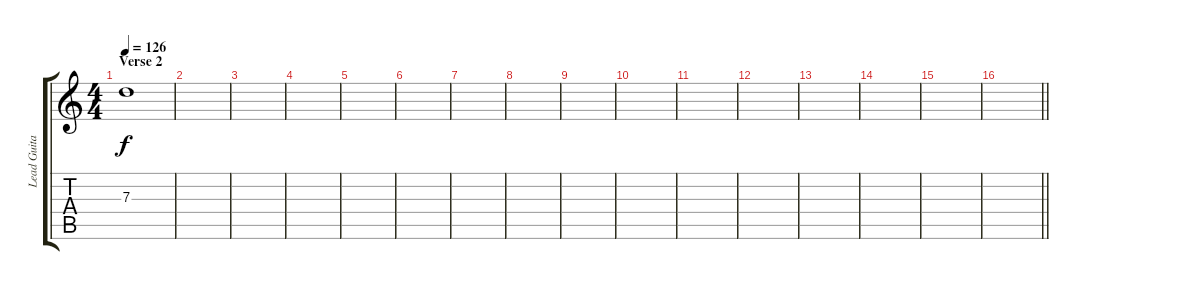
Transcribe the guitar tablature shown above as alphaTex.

\track ("Lead Guitar" "Lead Guita") {instrument distortionguitar}
\staff {score tabs}
\tuning (E4 B3 G3 D3 A2 E2) {hide}
\ts (4 4)
\section ("" "Verse 2")
\tempo 126
\clef g2
\ks c
7.3.1{dy f} |
|
|
|
|
|
|
|
|
|
|
|
|
|
|
\barLineRight lightlight
